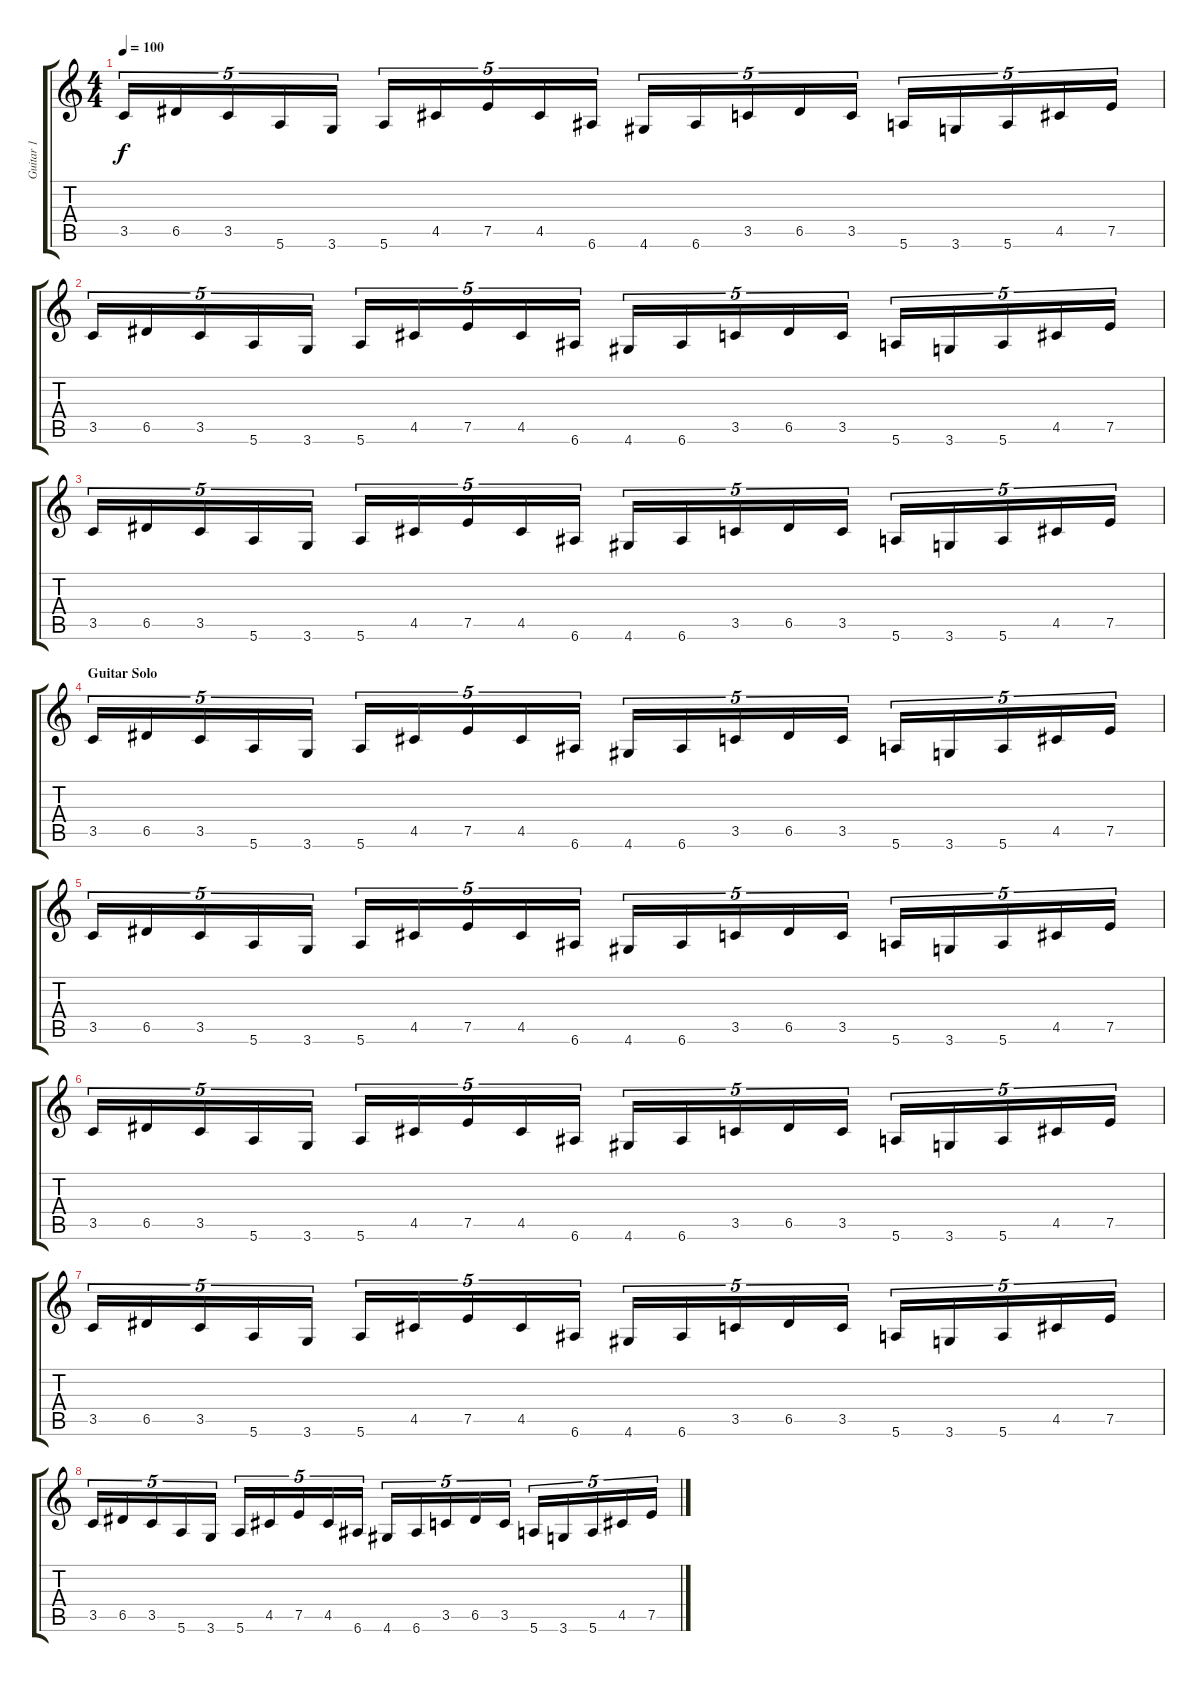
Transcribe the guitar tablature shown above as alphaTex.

\track ("Guitar 1" "Guitar 1") {instrument distortionguitar}
\staff {score tabs}
\tuning (E4 B3 G3 D3 A2 E2) {hide}
\ts (4 4)
\tempo 100
\clef g2
\ks c
3.5.16{tu (5 4) dy f} 6.5.16{tu (5 4)} 3.5.16{tu (5 4)} 5.6.16{tu (5 4)} 3.6.16{tu (5 4)} 5.6.16{tu (5 4)} 4.5.16{tu (5 4)} 7.5.16{tu (5 4)} 4.5.16{tu (5 4)} 6.6.16{tu (5 4)} 4.6.16{tu (5 4)} 6.6.16{tu (5 4)} 3.5.16{tu (5 4)} 6.5.16{tu (5 4)} 3.5.16{tu (5 4)} 5.6.16{tu (5 4)} 3.6.16{tu (5 4)} 5.6.16{tu (5 4)} 4.5.16{tu (5 4)} 7.5.16{tu (5 4)} |
3.5.16{tu (5 4)} 6.5.16{tu (5 4)} 3.5.16{tu (5 4)} 5.6.16{tu (5 4)} 3.6.16{tu (5 4)} 5.6.16{tu (5 4)} 4.5.16{tu (5 4)} 7.5.16{tu (5 4)} 4.5.16{tu (5 4)} 6.6.16{tu (5 4)} 4.6.16{tu (5 4)} 6.6.16{tu (5 4)} 3.5.16{tu (5 4)} 6.5.16{tu (5 4)} 3.5.16{tu (5 4)} 5.6.16{tu (5 4)} 3.6.16{tu (5 4)} 5.6.16{tu (5 4)} 4.5.16{tu (5 4)} 7.5.16{tu (5 4)} |
3.5.16{tu (5 4)} 6.5.16{tu (5 4)} 3.5.16{tu (5 4)} 5.6.16{tu (5 4)} 3.6.16{tu (5 4)} 5.6.16{tu (5 4)} 4.5.16{tu (5 4)} 7.5.16{tu (5 4)} 4.5.16{tu (5 4)} 6.6.16{tu (5 4)} 4.6.16{tu (5 4)} 6.6.16{tu (5 4)} 3.5.16{tu (5 4)} 6.5.16{tu (5 4)} 3.5.16{tu (5 4)} 5.6.16{tu (5 4)} 3.6.16{tu (5 4)} 5.6.16{tu (5 4)} 4.5.16{tu (5 4)} 7.5.16{tu (5 4)} |
\section ("" "Guitar Solo")
3.5.16{tu (5 4)} 6.5.16{tu (5 4)} 3.5.16{tu (5 4)} 5.6.16{tu (5 4)} 3.6.16{tu (5 4)} 5.6.16{tu (5 4)} 4.5.16{tu (5 4)} 7.5.16{tu (5 4)} 4.5.16{tu (5 4)} 6.6.16{tu (5 4)} 4.6.16{tu (5 4)} 6.6.16{tu (5 4)} 3.5.16{tu (5 4)} 6.5.16{tu (5 4)} 3.5.16{tu (5 4)} 5.6.16{tu (5 4)} 3.6.16{tu (5 4)} 5.6.16{tu (5 4)} 4.5.16{tu (5 4)} 7.5.16{tu (5 4)} |
3.5.16{tu (5 4)} 6.5.16{tu (5 4)} 3.5.16{tu (5 4)} 5.6.16{tu (5 4)} 3.6.16{tu (5 4)} 5.6.16{tu (5 4)} 4.5.16{tu (5 4)} 7.5.16{tu (5 4)} 4.5.16{tu (5 4)} 6.6.16{tu (5 4)} 4.6.16{tu (5 4)} 6.6.16{tu (5 4)} 3.5.16{tu (5 4)} 6.5.16{tu (5 4)} 3.5.16{tu (5 4)} 5.6.16{tu (5 4)} 3.6.16{tu (5 4)} 5.6.16{tu (5 4)} 4.5.16{tu (5 4)} 7.5.16{tu (5 4)} |
3.5.16{tu (5 4)} 6.5.16{tu (5 4)} 3.5.16{tu (5 4)} 5.6.16{tu (5 4)} 3.6.16{tu (5 4)} 5.6.16{tu (5 4)} 4.5.16{tu (5 4)} 7.5.16{tu (5 4)} 4.5.16{tu (5 4)} 6.6.16{tu (5 4)} 4.6.16{tu (5 4)} 6.6.16{tu (5 4)} 3.5.16{tu (5 4)} 6.5.16{tu (5 4)} 3.5.16{tu (5 4)} 5.6.16{tu (5 4)} 3.6.16{tu (5 4)} 5.6.16{tu (5 4)} 4.5.16{tu (5 4)} 7.5.16{tu (5 4)} |
3.5.16{tu (5 4)} 6.5.16{tu (5 4)} 3.5.16{tu (5 4)} 5.6.16{tu (5 4)} 3.6.16{tu (5 4)} 5.6.16{tu (5 4)} 4.5.16{tu (5 4)} 7.5.16{tu (5 4)} 4.5.16{tu (5 4)} 6.6.16{tu (5 4)} 4.6.16{tu (5 4)} 6.6.16{tu (5 4)} 3.5.16{tu (5 4)} 6.5.16{tu (5 4)} 3.5.16{tu (5 4)} 5.6.16{tu (5 4)} 3.6.16{tu (5 4)} 5.6.16{tu (5 4)} 4.5.16{tu (5 4)} 7.5.16{tu (5 4)} |
3.5.16{tu (5 4)} 6.5.16{tu (5 4)} 3.5.16{tu (5 4)} 5.6.16{tu (5 4)} 3.6.16{tu (5 4)} 5.6.16{tu (5 4)} 4.5.16{tu (5 4)} 7.5.16{tu (5 4)} 4.5.16{tu (5 4)} 6.6.16{tu (5 4)} 4.6.16{tu (5 4)} 6.6.16{tu (5 4)} 3.5.16{tu (5 4)} 6.5.16{tu (5 4)} 3.5.16{tu (5 4)} 5.6.16{tu (5 4)} 3.6.16{tu (5 4)} 5.6.16{tu (5 4)} 4.5.16{tu (5 4)} 7.5.16{tu (5 4)}
